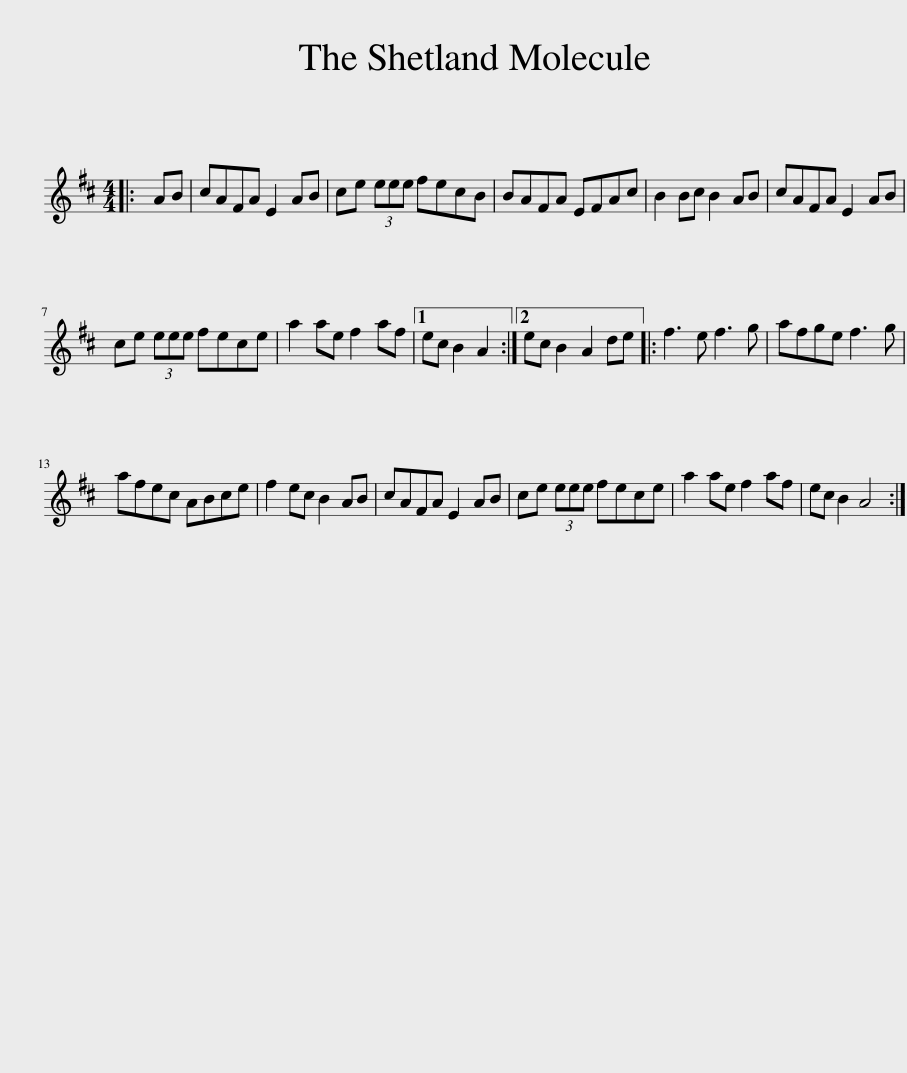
X:1
L:1/8
M:4/4
I:linebreak $
K:D
V:1 treble
V:1
|: AB | cAFA E2 AB | ce (3eee fecB | BAFA EFAc | B2 Bc B2 AB | %5
 cAFA E2 AB |$ ce (3eee fece | a2 ae f2 af |1 ec B2 A2 :|2 ec B2 A2 de |: %10
 f3 e f3 g | afge f3 g |$ afec ABce | f2 ec B2 AB | cAFA E2 AB | %15
 ce (3eee fece | a2 ae f2 af | ec B2 A4 :| %18
